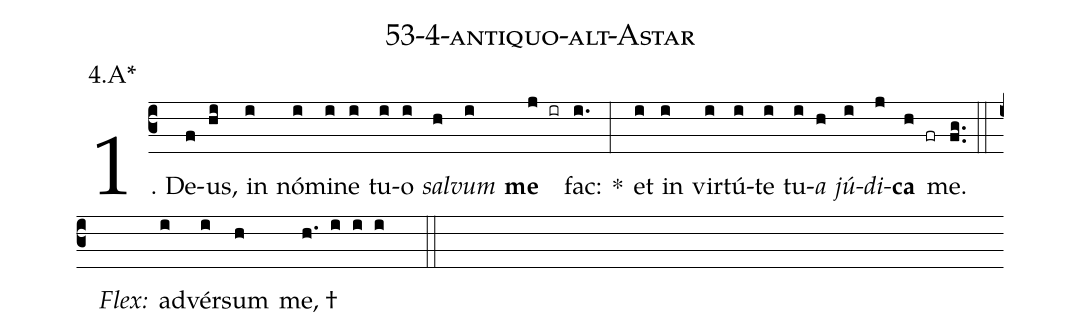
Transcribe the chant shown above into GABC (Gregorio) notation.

name: 53-4-antiquo-alt-Astar;
annotation: 4.A*;
%%
(c3)1. De(f)us,(hi) in(i) nó(i)mi(i)ne(i) tu(i)o(i) <i>sal</i>(h)<i>vum</i>(i) <b>me</b>(j ir) fac:(i.) *(:) et(i) in(i) vir(i)tú(i)te(i) tu(i)<i>a</i>(h) <i>jú</i>(i)<i>di</i>(j)<b>ca</b>(h fr) me.(fg..) (::)
<i>Flex:</i>()  ad(i)vér(i)sum(h) me, †(h. i i i  ::)
